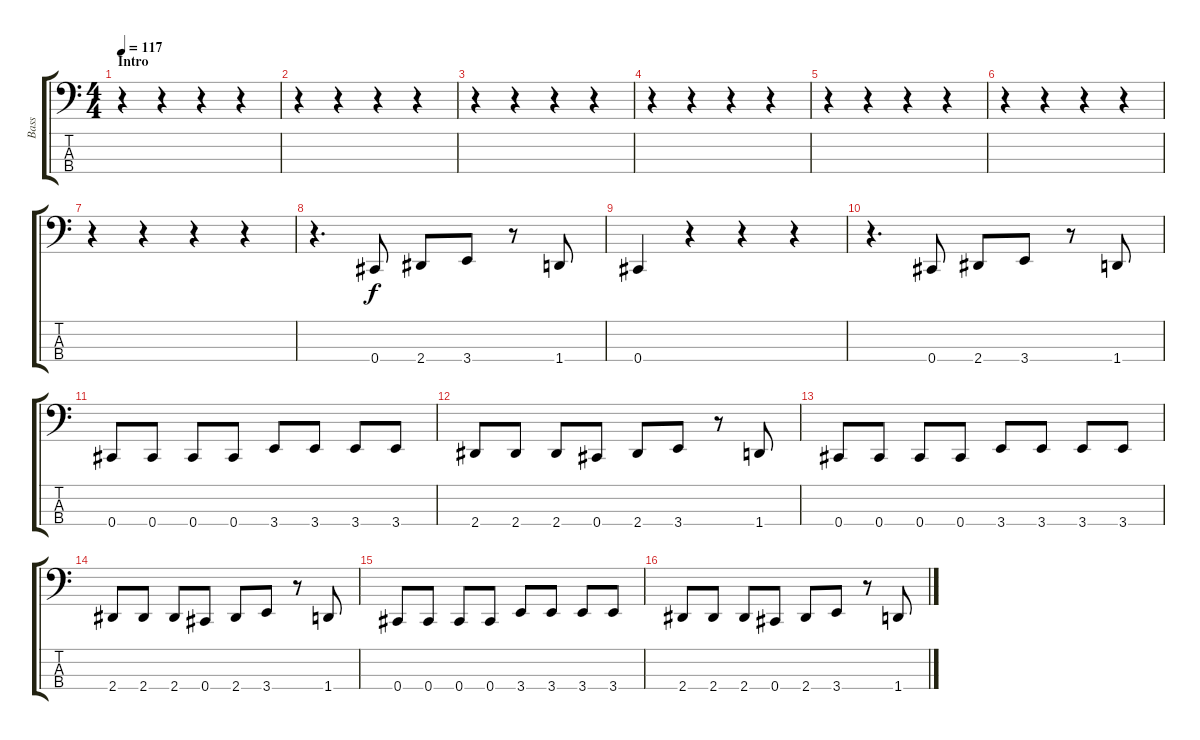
\track ("Bass" "Bass") {instrument electricbassfinger}
\staff {score tabs}
\tuning (E2 B1 Gb1 Db1) {hide}
\ts (4 4)
\section ("" "Intro")
\tempo 117
\clef f4
\ks c
r.4{dy f instrument electricbassfinger} r.4 r.4 r.4 |
r.4 r.4 r.4 r.4 |
r.4 r.4 r.4 r.4 |
r.4 r.4 r.4 r.4 |
r.4 r.4 r.4 r.4 |
r.4 r.4 r.4 r.4 |
r.4 r.4 r.4 r.4 |
r.4{d} 0.4.8 2.4.8 3.4.8 r.8 1.4.8 |
0.4.4 r.4 r.4 r.4 |
r.4{d} 0.4.8 2.4.8 3.4.8 r.8 1.4.8 |
0.4.8 0.4.8 0.4.8 0.4.8 3.4.8 3.4.8 3.4.8 3.4.8 |
2.4.8 2.4.8 2.4.8 0.4.8 2.4.8 3.4.8 r.8 1.4.8 |
0.4.8 0.4.8 0.4.8 0.4.8 3.4.8 3.4.8 3.4.8 3.4.8 |
2.4.8 2.4.8 2.4.8 0.4.8 2.4.8 3.4.8 r.8 1.4.8 |
0.4.8 0.4.8 0.4.8 0.4.8 3.4.8 3.4.8 3.4.8 3.4.8 |
2.4.8 2.4.8 2.4.8 0.4.8 2.4.8 3.4.8 r.8 1.4.8
